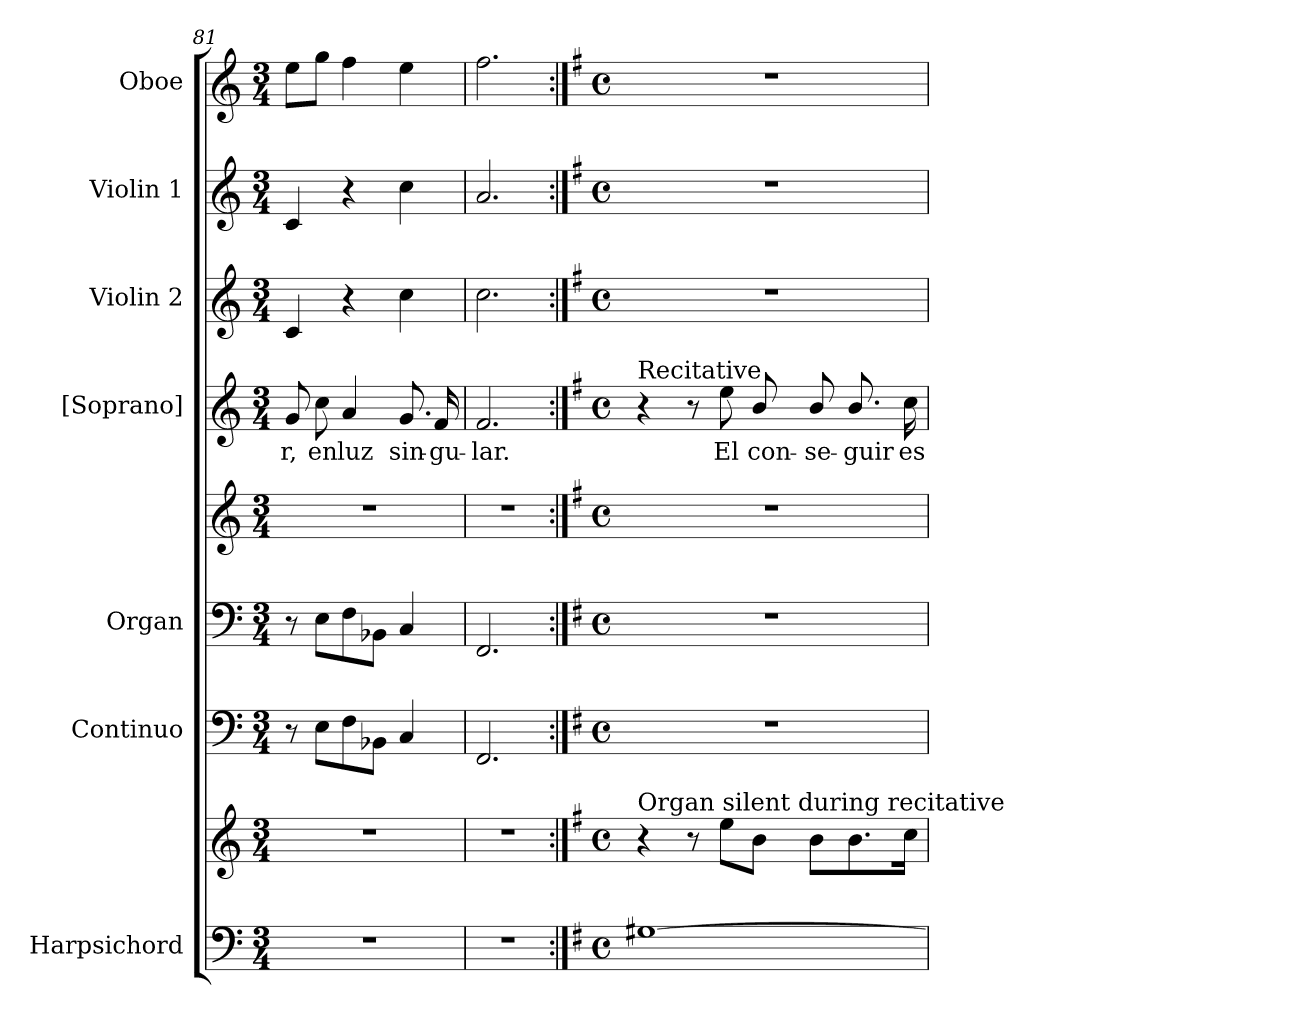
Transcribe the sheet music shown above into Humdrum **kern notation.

**kern	**kern	**kern	**kern	**kern	**kern	**text	**kern	**kern	**kern
*part7	*part7	*part6	*part5	*part5	*part4	*part4	*part3	*part2	*part1
*staff9	*staff8	*staff7	*staff6	*staff5	*staff4	*staff4	*staff3	*staff2	*staff1
*I"Harpsichord	*	*I"Continuo	*I"Organ	*	*I"[Soprano]	*	*I"Violin 2	*I"Violin 1	*I"Oboe
*	*	*I'Cont.	*I'Org.	*	*I'S.	*	*I'Vln. 2	*I'Vln. 1	*I'Ob.
*clefF4	*clefG2	*clefF4	*clefF4	*clefG2	*clefG2	*	*clefG2	*clefG2	*clefG2
*k[]	*k[]	*k[]	*k[]	*k[]	*k[]	*	*k[]	*k[]	*k[]
*C:	*C:	*C:	*C:	*C:	*C:	*	*C:	*C:	*C:
*M3/4	*M3/4	*M3/4	*M3/4	*M3/4	*M3/4	*	*M3/4	*M3/4	*M3/4
=81	=81	=81	=81	=81	=81	=81	=81	=81	=81
!LO:N:vis=1	!LO:N:vis=1	!	!	!LO:N:vis=1	!	!	!	!	!
!	!	!	!	!	!	!LO:LY:b:color=#000000	!	!	!
2.r	2.r	8r	8r	2.r	8gi/	-r,	4ci/	4ci/	8eei\L
!	!	!	!	!	!	!LO:LY:b:color=#000000	!	!	!
.	.	8Ei\L	8Ei\L	.	8cci\	en	.	.	8ggi\J
!	!	!	!	!	!	!LO:LY:b:color=#000000	!	!	!
.	.	8Fi\	8Fi\	.	4ai/	luz	4r	4r	4ffi\
.	.	8BB-Xi\J	8BB-Xi\J	.	.	.	.	.	.
!	!	!	!	!	!	!LO:LY:b:color=#000000	!	!	!
.	.	4Ci/	4Ci/	.	8.gi/	sin-	4cci\	4cci\	4eei\
!	!	!	!	!	!	!LO:LY:b:color=#000000	!	!	!
.	.	.	.	.	16fi/	-gu-	.	.	.
=82	=82	=82	=82	=82	=82	=82	=82	=82	=82
!LO:N:vis=1	!LO:N:vis=1	!	!	!LO:N:vis=1	!	!	!	!	!
!	!	!	!	!	!	!LO:LY:b:color=#000000	!	!	!
2.r	2.r	2.FFi/	2.FFi/	2.r	2.fi/	-lar.	2.cci\	2.ai/	2.ffi\
!!LO:PB:g=z
=83:|!	=83:|!	=83:|!	=83:|!	=83:|!	=83:|!	=83:|!	=83:|!	=83:|!	=83:|!
*k[f#]	*k[f#]	*k[f#]	*k[f#]	*k[f#]	*k[f#]	*	*k[f#]	*k[f#]	*k[f#]
*G:	*G:	*G:	*G:	*G:	*G:	*	*G:	*G:	*G:
*M4/4	*M4/4	*M4/4	*M4/4	*M4/4	*M4/4	*	*M4/4	*M4/4	*M4/4
*met(c)	*met(c)	*met(c)	*met(c)	*met(c)	*met(c)	*	*met(c)	*met(c)	*met(c)
!	!	!	!	!	!LO:TX:a:t=Recitative	!	!	!	!
!	!LO:TX:a:t=Organ silent during recitative	!	!	!	!	!	!	!	!
[1G#Xi	4r	1r	1r	1r	4r	.	1r	1r	1r
.	8r	.	.	.	8r	.	.	.	.
!	!	!	!	!	!	!LO:LY:b:color=#000000	!	!	!
.	8eei\L	.	.	.	8eei\	El	.	.	.
!	!	!	!	!	!	!LO:LY:b:color=#000000	!	!	!
.	8bi\J	.	.	.	8bi/	con-	.	.	.
!	!	!	!	!	!	!LO:LY:b:color=#000000	!	!	!
.	8bi\L	.	.	.	8bi/	-se-	.	.	.
!	!	!	!	!	!	!LO:LY:b:color=#000000	!	!	!
.	8.bi\	.	.	.	8.bi/	-guir	.	.	.
!	!	!	!	!	!	!LO:LY:b:color=#000000	!	!	!
.	16cci\Jk	.	.	.	16cci\	es-	.	.	.
=	=	=	=	=	=	=	=	=	=
*-	*-	*-	*-	*-	*-	*-	*-	*-	*-
